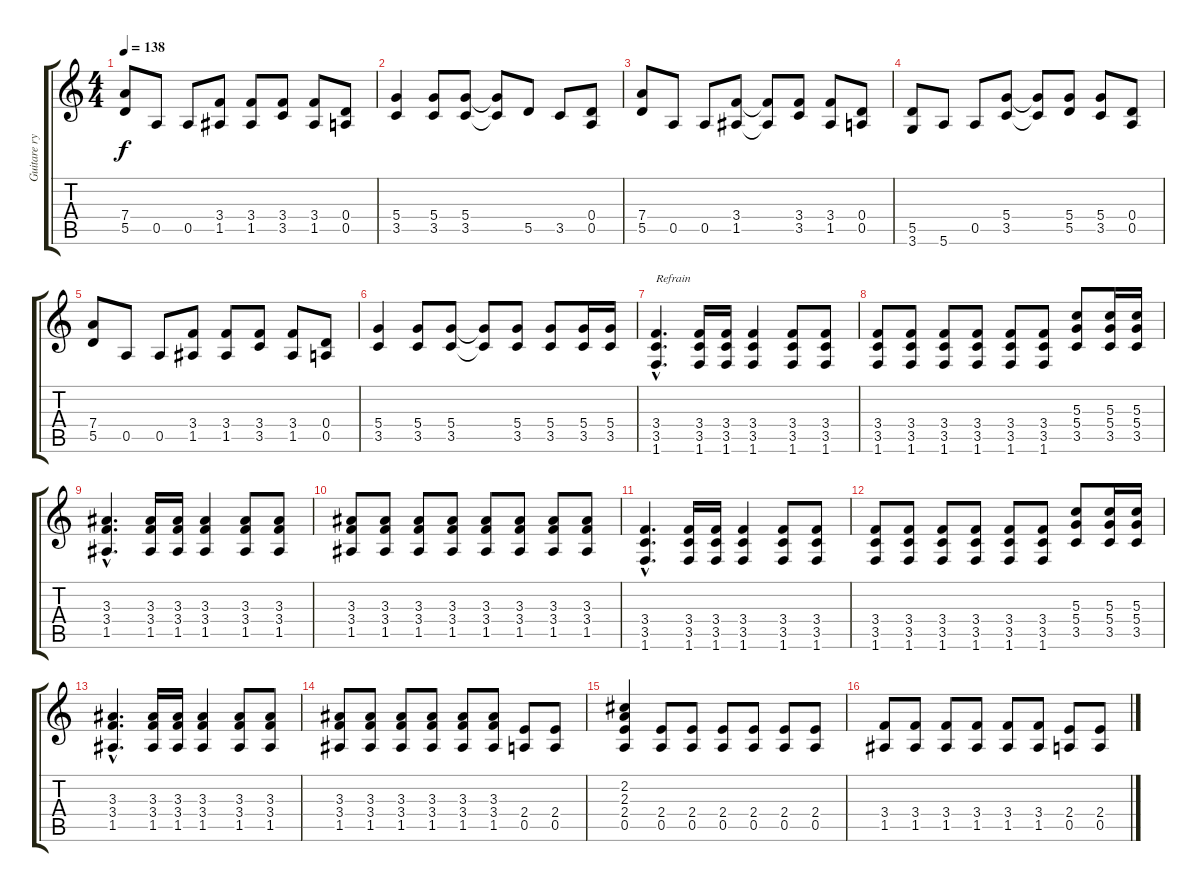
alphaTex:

\track ("Guitare rythmique 1" "Guitare ry") {instrument electricguitarmuted}
\staff {score tabs}
\tuning (E4 B3 G3 D3 A2 E2) {hide}
\ts (4 4)
\tempo 138
\clef g2
\ks c
(7.4 5.5).8{dy f} 0.5.8 0.5.8 (3.4 1.5).8 (3.4 1.5).8 (3.4 3.5).8 (3.4 1.5).8 (0.4 0.5).8 |
(5.4 3.5).4 (5.4 3.5).8 (5.4 3.5).8 (5.4{t} 3.5{t}).8 5.5.8 3.5.8 (0.4 0.5).8 |
(7.4 5.5).8 0.5.8 0.5.8 (3.4 1.5).8 (3.4{t} 1.5{t}).8 (3.4 3.5).8 (3.4 1.5).8 (0.4 0.5).8 |
(5.5 3.6).8 5.6.8 0.5.8 (5.4 3.5).8 (5.4{t} 3.5{t}).8 (5.4 5.5).8 (5.4 3.5).8 (0.4 0.5).8 |
(7.4 5.5).8 0.5.8 0.5.8 (3.4 1.5).8 (3.4 1.5).8 (3.4 3.5).8 (3.4 1.5).8 (0.4 0.5).8 |
(5.4 3.5).4 (5.4 3.5).8 (5.4 3.5).8 (5.4{t} 3.5{t}).8 (5.4 3.5).8 (5.4 3.5).8 (5.4 3.5).16 (5.4 3.5).16 |
(3.4{hac} 3.5{hac} 1.6{hac}).4{d txt "Refrain"} (3.4 3.5 1.6).16 (3.4 3.5 1.6).16 (3.4 3.5 1.6).4 (3.4 3.5 1.6).8 (3.4 3.5 1.6).8 |
(3.4 3.5 1.6).8 (3.4 3.5 1.6).8 (3.4 3.5 1.6).8 (3.4 3.5 1.6).8 (3.4 3.5 1.6).8 (3.4 3.5 1.6).8 (5.3 5.4 3.5).8 (5.3 5.4 3.5).16 (5.3 5.4 3.5).16 |
(3.3{hac} 3.4{hac} 1.5{hac}).4{d} (3.3 3.4 1.5).16 (3.3 3.4 1.5).16 (3.3 3.4 1.5).4 (3.3 3.4 1.5).8 (3.3 3.4 1.5).8 |
(3.3 3.4 1.5).8 (3.3 3.4 1.5).8 (3.3 3.4 1.5).8 (3.3 3.4 1.5).8 (3.3 3.4 1.5).8 (3.3 3.4 1.5).8 (3.3 3.4 1.5).8 (3.3 3.4 1.5).8 |
(3.4{hac} 3.5{hac} 1.6{hac}).4{d} (3.4 3.5 1.6).16 (3.4 3.5 1.6).16 (3.4 3.5 1.6).4 (3.4 3.5 1.6).8 (3.4 3.5 1.6).8 |
(3.4 3.5 1.6).8 (3.4 3.5 1.6).8 (3.4 3.5 1.6).8 (3.4 3.5 1.6).8 (3.4 3.5 1.6).8 (3.4 3.5 1.6).8 (5.3 5.4 3.5).8 (5.3 5.4 3.5).16 (5.3 5.4 3.5).16 |
(3.3{hac} 3.4{hac} 1.5{hac}).4{d} (3.3 3.4 1.5).16 (3.3 3.4 1.5).16 (3.3 3.4 1.5).4 (3.3 3.4 1.5).8 (3.3 3.4 1.5).8 |
(3.3 3.4 1.5).8 (3.3 3.4 1.5).8 (3.3 3.4 1.5).8 (3.3 3.4 1.5).8 (3.3 3.4 1.5).8 (3.3 3.4 1.5).8 (2.4 0.5).8 (2.4 0.5).8 |
(2.2 2.3 2.4 0.5).4 (2.4 0.5).8 (2.4 0.5).8 (2.4 0.5).8 (2.4 0.5).8 (2.4 0.5).8 (2.4 0.5).8 |
(3.4 1.5).8 (3.4 1.5).8 (3.4 1.5).8 (3.4 1.5).8 (3.4 1.5).8 (3.4 1.5).8 (2.4 0.5).8 (2.4 0.5).8
